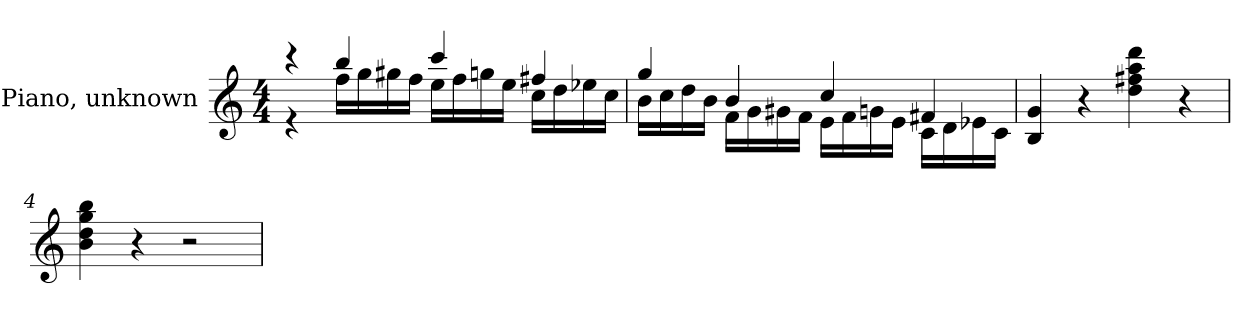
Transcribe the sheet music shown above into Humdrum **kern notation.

**kern
*part1
*staff1
*I"Piano, unknown
*I'Pno.
*clefG2
*k[]
*M4/4
*MM120
=1
*^
4r	4r
4bb/	16ff\LL
.	16gg\
.	16gg#X\
.	16ff\JJ
4ccc/	16ee\LL
.	16ff\
.	16ggn\
.	16ee\JJ
4ff#X/	16cc\LL
.	16dd\
.	16ee-X\
.	16cc\JJ
=2	=2
4gg/	16b\LL
.	16cc\
.	16dd\
.	16b\JJ
4b/	16f\LL
.	16g\
.	16g#X\
.	16f\JJ
4cc/	16e\LL
.	16f\
.	16gn\
.	16e\JJ
4f#X/	16c\LL
.	16d\
.	16e-X\
.	16c\JJ
*v	*v
=3
4B/ 4g/
4r
4dd\ 4ff#X\ 4aa\ 4ddd\
4r
=4
4b\ 4dd\ 4gg\ 4bb\
4r
2r
=
*-
